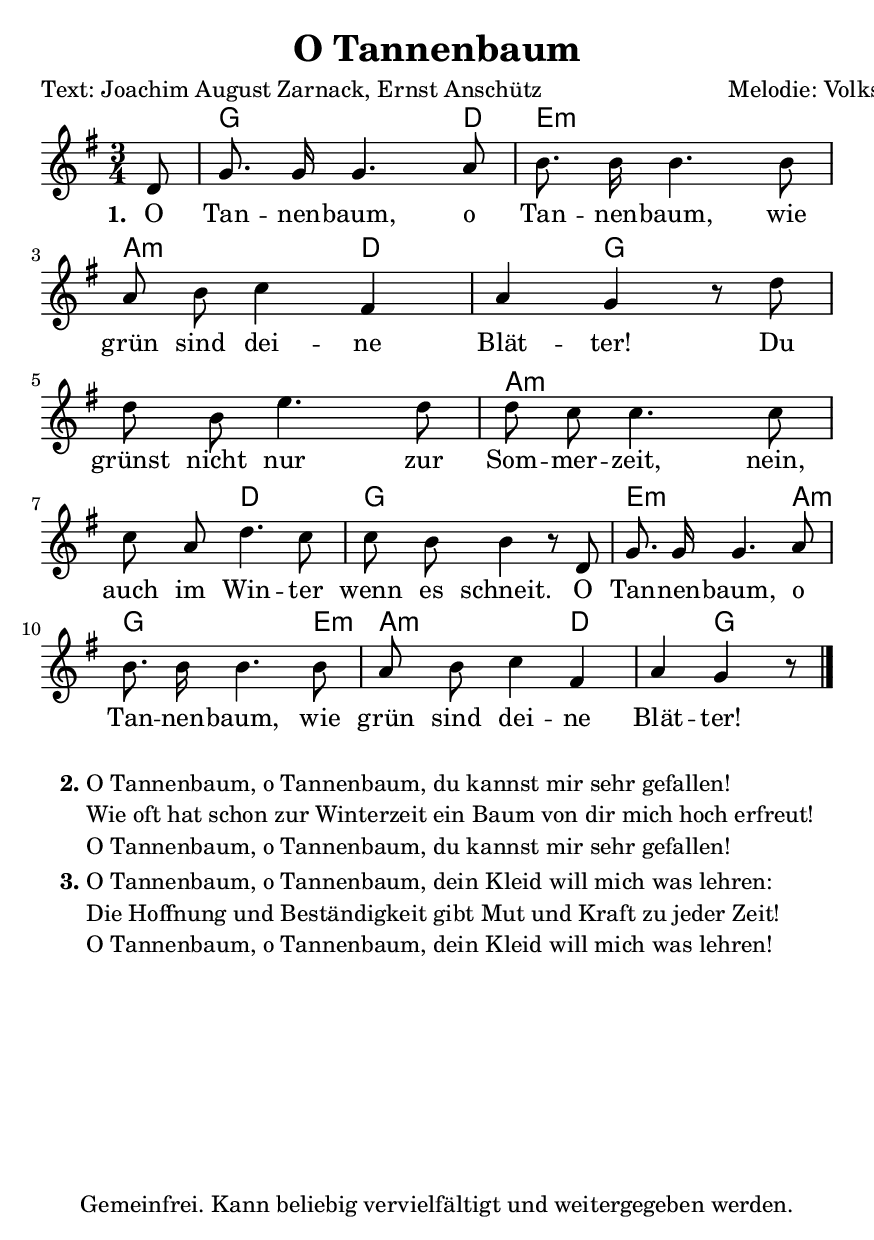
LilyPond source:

%=============================================
%   created by MuseScore Version: 0.9.6
%          Mittwoch, 17. November 2010
%=============================================
%
% geringfügige Änderungen von Hauke Rehr

\version "2.12.0"

\include "default.ly"

\header {
  title = "O Tannenbaum"
  composer = "Melodie: Volksweise"
  poet = "Text: Joachim August Zarnack, Ernst Anschütz"
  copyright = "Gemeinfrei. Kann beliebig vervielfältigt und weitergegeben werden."
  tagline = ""
}


AvoiceAA =  \relative c'{
  \autoBeamOff
  \clef treble
  \key f \major
  \time 3/4
  \partial 8
  c8     f8. f16 f4. g8      | % 1
  a8. a16 a4. a8      | % 2
  g a bes4 e,      | % 3
  g f r8 c'      | % 4
  c a d4. c8      | % 5
  c bes bes4. bes8      | % 6
  bes g c4. bes8      | % 7
  bes a a4 r8 c,      | % 8
  f8. f16 f4. g8      | % 9
  a8. a16 a4. a8      | % 10
  g a bes4 e,      | % 11
  \partial 1*5/8 g f r8 \bar "|."
}% end of last bar in partorvoice

ApartAverseA = \lyricmode {
  \set stanza = " 1. "
  O Tan -- nen -- baum, o Tan -- nen -- baum,
  wie grün sind dei -- ne Blät -- ter!
  Du grünst nicht nur zur Som -- mer -- zeit,
  nein, auch im Win -- ter wenn es schneit.
  O Tan -- nen -- baum, o Tan -- nen -- baum,
  wie grün sind dei -- ne Blät -- ter!
}

theChords = \chordmode {
  s8 f1*5/8 c8 d2.:m g2:m c2 f4 s4 s2. g2.:m s4 c2 f2. d4.:m s4 g8:m f4. s4 d8:m g2:m c2 f4
}%%end of chordlist


\score {
  <<
    \new ChordNames { \transpose f g {\theChords} }
    \context Staff = ApartA <<
        \context Voice = AvoiceAA \transpose f g {\AvoiceAA}
    >>
    \context Lyrics = ApartAverseA\lyricsto AvoiceAA  \ApartAverseA
  >>
}%% end of score-block


\markup {
  \fill-line {
    \column {
      \line {
        \bold "2." \column {
          "O Tannenbaum, o Tannenbaum, du kannst mir sehr gefallen!"
          "Wie oft hat schon zur Winterzeit ein Baum von dir mich hoch erfreut!"
          "O Tannenbaum, o Tannenbaum, du kannst mir sehr gefallen!"
        }
      }
      \hspace #0.1
      \line {
        \bold "3." \column {
          "O Tannenbaum, o Tannenbaum, dein Kleid will mich was lehren:"
          "Die Hoffnung und Beständigkeit gibt Mut und Kraft zu jeder Zeit!"
          "O Tannenbaum, o Tannenbaum, dein Kleid will mich was lehren!"
        }
      }
    }
  }
}

 % some settings % vim: sw=2 et
